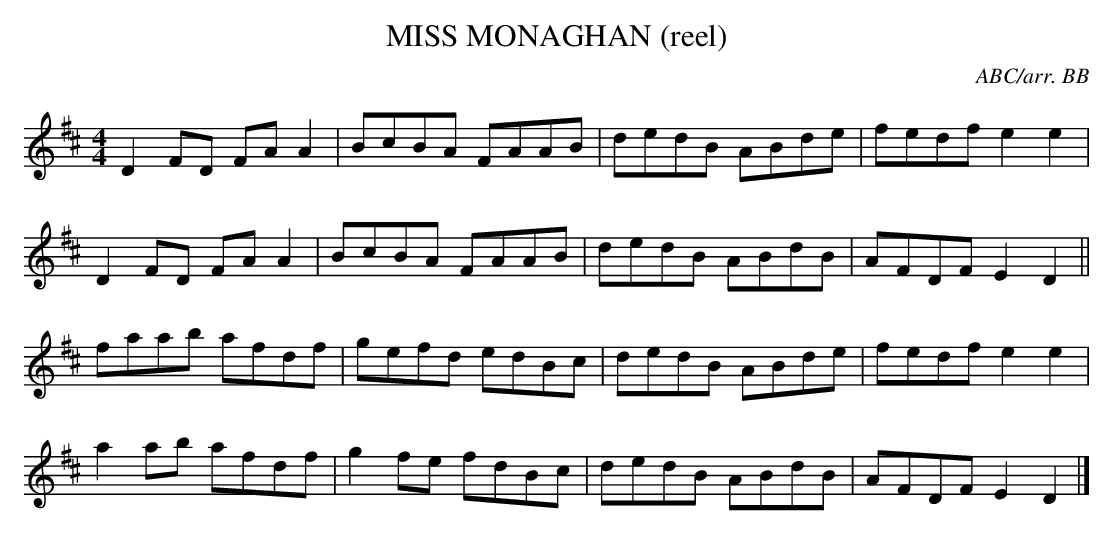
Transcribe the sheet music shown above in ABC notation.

X:1
T:MISS MONAGHAN (reel)
C:ABC/arr. BB
L:1/8
M:4/4
K:D
D2FD FAA2|BcBA FAAB|dedB ABde|fedf e2e2|
D2FD FAA2|BcBA FAAB|dedB ABdB|AFDF E2D2||
faab afdf|gefd edBc|dedB ABde|fedf e2e2|
a2ab afdf|g2fe fdBc|dedB ABdB|AFDF E2D2|]
